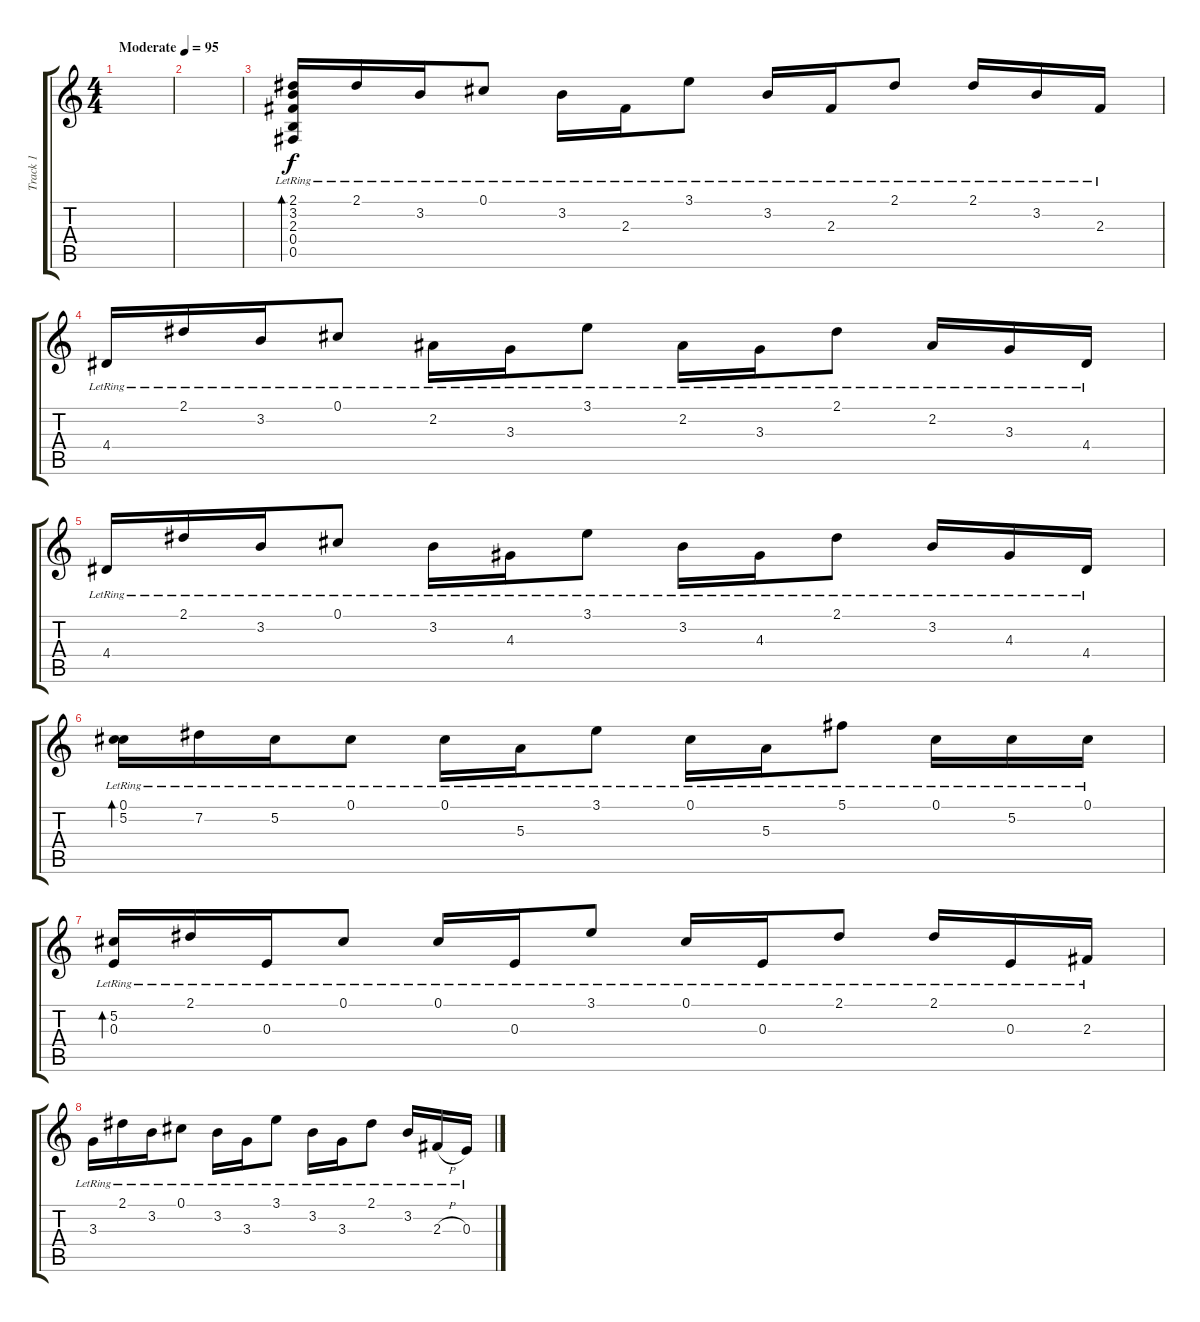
\track ("Track 1" "Track 1") {instrument acousticguitarsteel}
\staff {score tabs}
\tuning (Db4 Ab3 E3 B2 Gb2 Db2) {hide}
\ts (4 4)
\tempo (95 "Moderate")
\clef g2
\ks c
|
|
(2.1{lr} 3.2{lr} 2.3{lr} 0.4{lr} 0.5{lr}).16{bd 240} 2.1{lr}.16 3.2{lr}.16 0.1{lr}.8 3.2{lr}.16 2.3{lr}.16 3.1{lr}.8 3.2{lr}.16 2.3{lr}.16 2.1{lr}.8 2.1{lr}.16 3.2{lr}.16 2.3{lr}.16 |
4.4{lr}.16 2.1{lr}.16 3.2{lr}.16 0.1{lr}.8 2.2{lr}.16 3.3{lr}.16 3.1{lr}.8 2.2{lr}.16 3.3{lr}.16 2.1{lr}.8 2.2{lr}.16 3.3{lr}.16 4.4{lr}.16 |
4.4{lr}.16 2.1{lr}.16 3.2{lr}.16 0.1{lr}.8 3.2{lr}.16 4.3{lr}.16 3.1{lr}.8 3.2{lr}.16 4.3{lr}.16 2.1{lr}.8 3.2{lr}.16 4.3{lr}.16 4.4{lr}.16 |
(0.1{lr} 5.2{lr}).16{bd 60} 7.2{lr}.16 5.2{lr}.16 0.1{lr}.8 0.1{lr}.16 5.3{lr}.16 3.1{lr}.8 0.1{lr}.16 5.3{lr}.16 5.1{lr}.8 0.1{lr}.16 5.2{lr}.16 0.1{lr}.16 |
(5.2{lr} 0.3{lr}).16{bd 60} 2.1{lr}.16 0.3{lr}.16 0.1{lr}.8 0.1{lr}.16 0.3{lr}.16 3.1{lr}.8 0.1{lr}.16 0.3{lr}.16 2.1{lr}.8 2.1{lr}.16 0.3{lr}.16 2.3{lr}.16 |
3.3{lr}.16 2.1{lr}.16 3.2{lr}.16 0.1{lr}.8 3.2{lr}.16 3.3{lr}.16 3.1{lr}.8 3.2{lr}.16 3.3{lr}.16 2.1{lr}.8 3.2{lr}.16 2.3{h lr}.16 0.3{lr}.16
